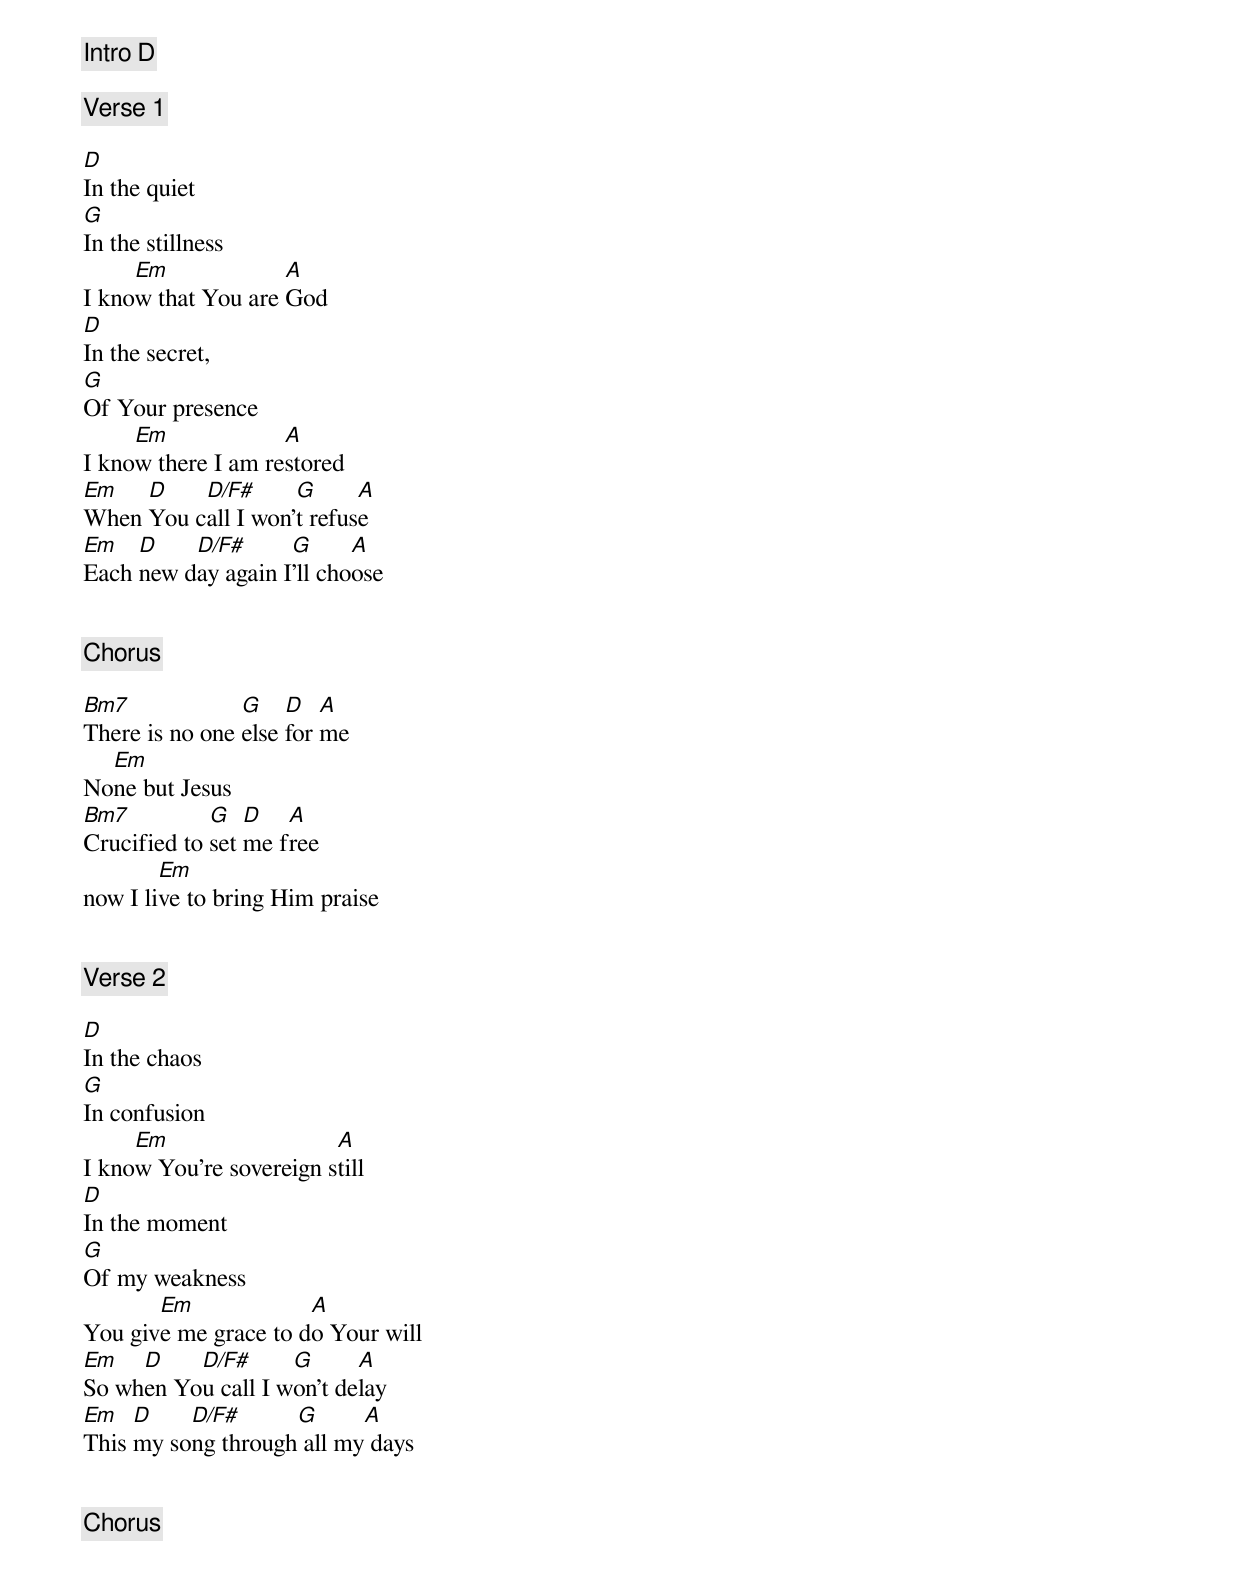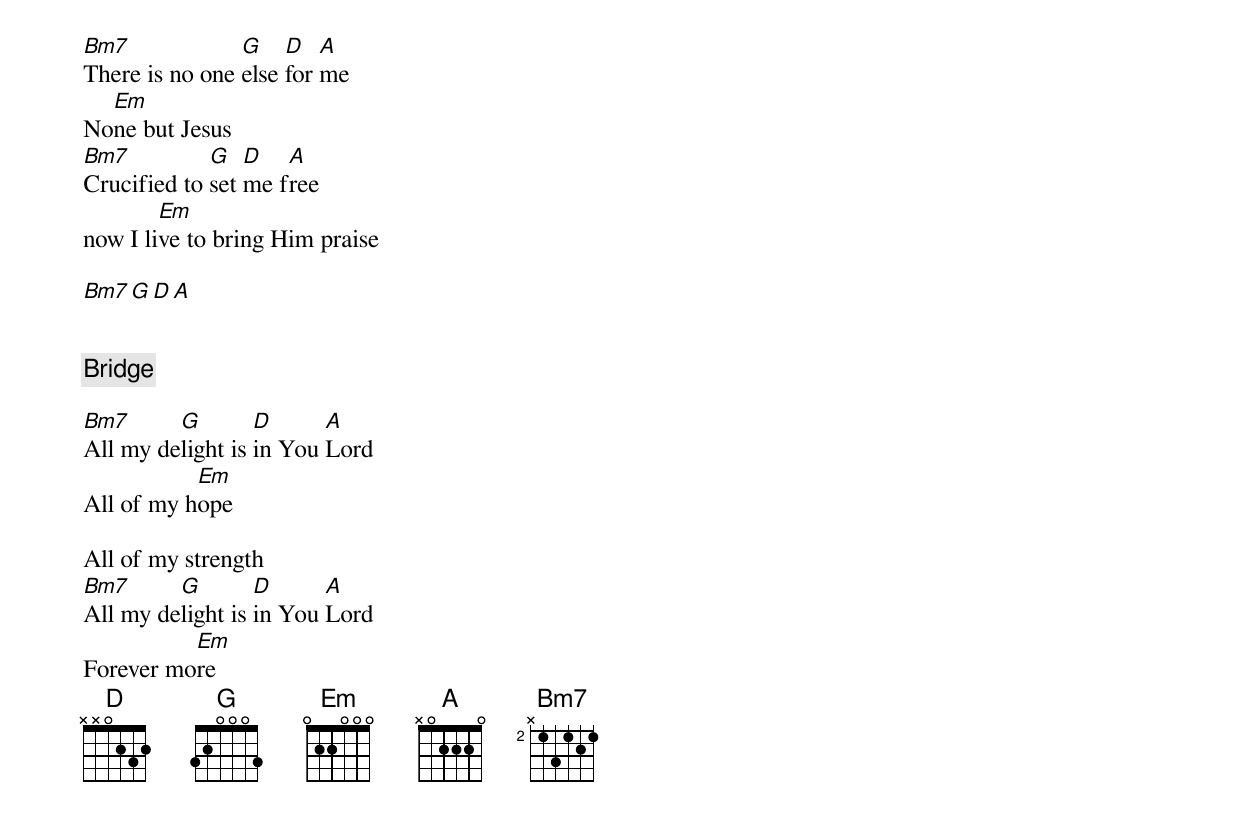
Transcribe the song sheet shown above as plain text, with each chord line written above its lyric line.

[Intro] D

[Verse 1]

D
In the quiet
G
In the stillness
     Em             A
I know that You are God
D
In the secret,
G
Of Your presence
     Em             A
I know there I am restored
Em   D    D/F#      G      A
When You call I won't refuse
Em   D    D/F#      G      A
Each new day again I'll choose


[Chorus]

Bm7             G    D   A
There is no one else for me
  Em
None but Jesus
Bm7          G   D   A
Crucified to set me free
        Em
now I live to bring Him praise


[Verse 2]

D
In the chaos
G
In confusion
     Em                  A
I know You're sovereign still
D
In the moment
G
Of my weakness
       Em             A
You give me grace to do Your will
Em   D    D/F#      G      A
So when You call I won't delay
Em   D    D/F#      G      A
This my song through all my days


[Chorus]

Bm7             G    D   A
There is no one else for me
  Em
None but Jesus
Bm7          G   D   A
Crucified to set me free
        Em
now I live to bring Him praise

Bm7 G  D  A


[Bridge]

Bm7      G        D      A
All my delight is in You Lord
           Em
All of my hope

All of my strength
Bm7      G        D      A
All my delight is in You Lord
          Em
Forever more
